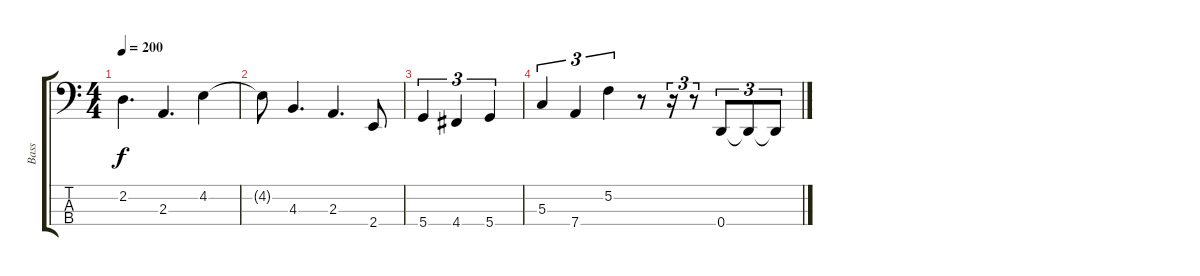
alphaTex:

\track ("Bass" "Bass") {instrument electricbasspick}
\staff {score tabs}
\tuning (F2 C2 G1 D1) {hide}
\ts (4 4)
\tempo 200
\clef f4
\ks c
2.2.4{d dy f} 2.3.4{d} 4.2.4 |
4.2{t}.8 4.3.4{d} 2.3.4{d} 2.4.8 |
5.4.4{tu (3 2)} 4.4.4{tu (3 2)} 5.4.4{tu (3 2)} |
5.3.4{tu (3 2)} 7.4.4{tu (3 2)} 5.2.4{tu (3 2)} r.8 r.16{tu (3 2)} r.8{tu (3 2)} 0.4.8{tu (3 2)} 0.4{t}.8{tu (3 2)} 0.4{t}.8{tu (3 2)}
